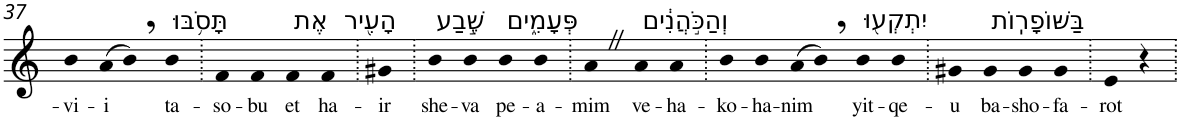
**kern	**text
*part1	*part1
*staff1	*staff1
*I"Piano	*
*I'Pno	*
!!LO:PB:g=z
*clefG2	*
*k[]	*
=37	=37
!	!LO:LY:b
4b	-vi-
!	!LO:LY:b
(>8a	-i
8b,)	.
!LO:TX:a:t=תָּסֹ֥בּוּ	!
!	!LO:LY:b
4b	ta-
=38.	=38.
!	!LO:LY:b
4f	-so-
!	!LO:LY:b
4f	-bu
!LO:TX:a:t=אֶת	!
!	!LO:LY:b
4f	et
!LO:TX:a:t=הָעִ֖יר	!
!	!LO:LY:b
4f	ha-
=39.	=39.
!	!LO:LY:b
4g#X	-ir
=40.	=40.
!LO:TX:a:t=שֶׁ֣בַע	!
!	!LO:LY:b
4b	she-
!	!LO:LY:b
4b	-va
!LO:TX:a:t=פְּעָמִ֑ים	!
!	!LO:LY:b
4b	pe-
!	!LO:LY:b
4b	-a-
=41.	=41.
!	!LO:LY:b
4aZ	-mim
!LO:TX:a:t=וְהַכֹּ֣הֲנִ֔ים	!
!	!LO:LY:b
4a	ve-
!	!LO:LY:b
4a	-ha-
=42.	=42.
!	!LO:LY:b
4b	-ko-
!	!LO:LY:b
4b	-ha-
!	!LO:LY:b
(>8a	-nim
8b,)	.
!LO:TX:a:t=יִתְקְע֖וּ	!
!	!LO:LY:b
4b	yit-
!	!LO:LY:b
4b	-qe-
=43.	=43.
!	!LO:LY:b
4g#X	-u
!LO:TX:a:t=בַּשּׁוֹפָרֽוֹת	!
!	!LO:LY:b
4g#	ba-
!	!LO:LY:b
4g#	-sho-
!	!LO:LY:b
4g#	-fa-
=44.	=44.
!	!LO:LY:b
4e	-rot
4r	.
=.	=.
*-	*-
